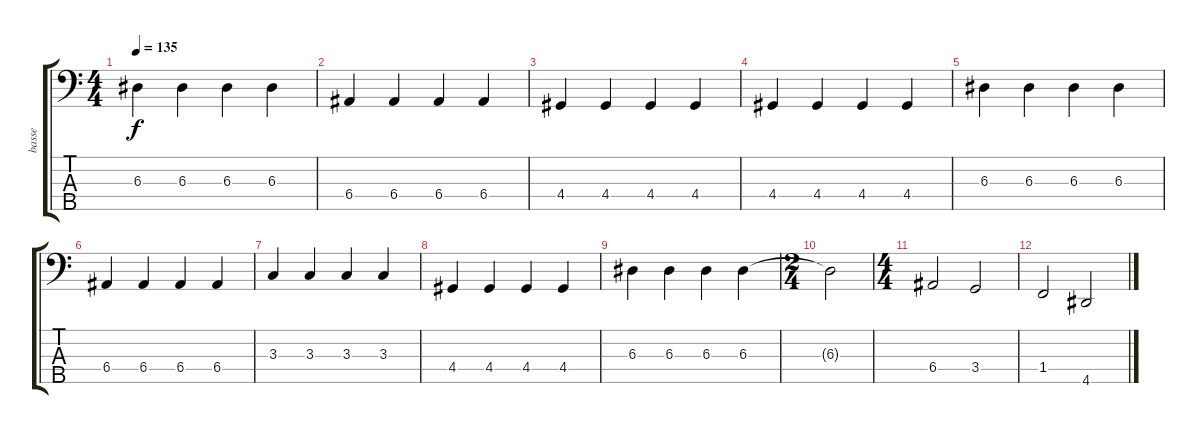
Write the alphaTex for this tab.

\track ("basse" "basse") {instrument electricbassfinger}
\staff {score tabs}
\tuning (G2 D2 A1 E1 B0) {hide}
\ts (4 4)
\tempo 135
\clef f4
\ks c
6.3.4{dy f} 6.3.4 6.3.4 6.3.4 |
6.4.4 6.4.4 6.4.4 6.4.4 |
4.4.4 4.4.4 4.4.4 4.4.4 |
4.4.4 4.4.4 4.4.4 4.4.4 |
6.3.4 6.3.4 6.3.4 6.3.4 |
6.4.4 6.4.4 6.4.4 6.4.4 |
3.3.4 3.3.4 3.3.4 3.3.4 |
4.4.4 4.4.4 4.4.4 4.4.4 |
6.3.4 6.3.4 6.3.4 6.3.4 |
\ts (2 4)
6.3{t}.2 |
\ts (4 4)
6.4.2 3.4.2 |
1.4.2 4.5.2
